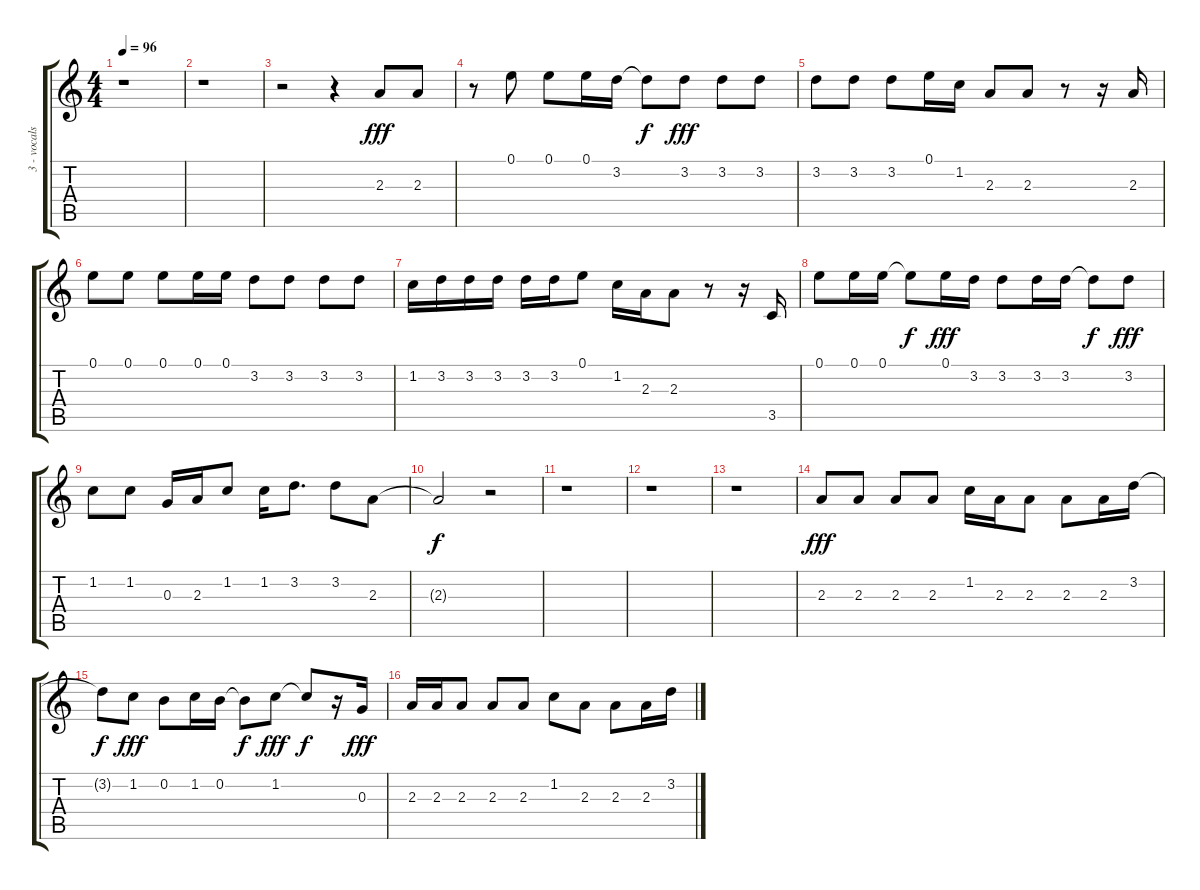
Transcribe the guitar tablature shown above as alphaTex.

\track ("3 - vocals" "3 - vocals") {instrument electricguitarclean}
\staff {score tabs}
\tuning (E4 B3 G3 D3 A2 E2) {hide}
\ts (4 4)
\tempo 96
\clef g2
\ks c
r.1{dy f} |
r.1 |
r.2 r.4 2.3.8{dy fff} 2.3.8 |
r.8 0.1.8 0.1.8 0.1.16 3.2.16 3.2{t}.8{dy f} 3.2.8{dy fff} 3.2.8 3.2.8 |
3.2.8 3.2.8 3.2.8 0.1.16 1.2.16 2.3.8 2.3.8 r.8 r.16 2.3.16 |
0.1.8 0.1.8 0.1.8 0.1.16 0.1.16 3.2.8 3.2.8 3.2.8 3.2.8 |
1.2.16 3.2.16 3.2.16 3.2.16 3.2.16 3.2.16 0.1.8 1.2.16 2.3.16 2.3.8 r.8 r.16 3.5.16 |
0.1.8 0.1.16 0.1.16 0.1{t}.8{dy f} 0.1.16{dy fff} 3.2.16 3.2.8 3.2.16 3.2.16 3.2{t}.8{dy f} 3.2.8{dy fff} |
1.2.8 1.2.8 0.3.16 2.3.16 1.2.8 1.2.16 3.2.8{d} 3.2.8 2.3.8 |
2.3{t}.2{dy f} r.2 |
r.1 |
r.1 |
r.1 |
2.3.8{dy fff} 2.3.8 2.3.8 2.3.8 1.2.16 2.3.16 2.3.8 2.3.8 2.3.16 3.2.16 |
3.2{t}.8{dy f} 1.2.8{dy fff} 0.2.8 1.2.16 0.2.16 0.2{t}.8{dy f} 1.2.8{dy fff} 1.2{t}.8{dy f} r.16 0.3.16{dy fff} |
2.3.16 2.3.16 2.3.8 2.3.8 2.3.8 1.2.8 2.3.8 2.3.8 2.3.16 3.2.16
